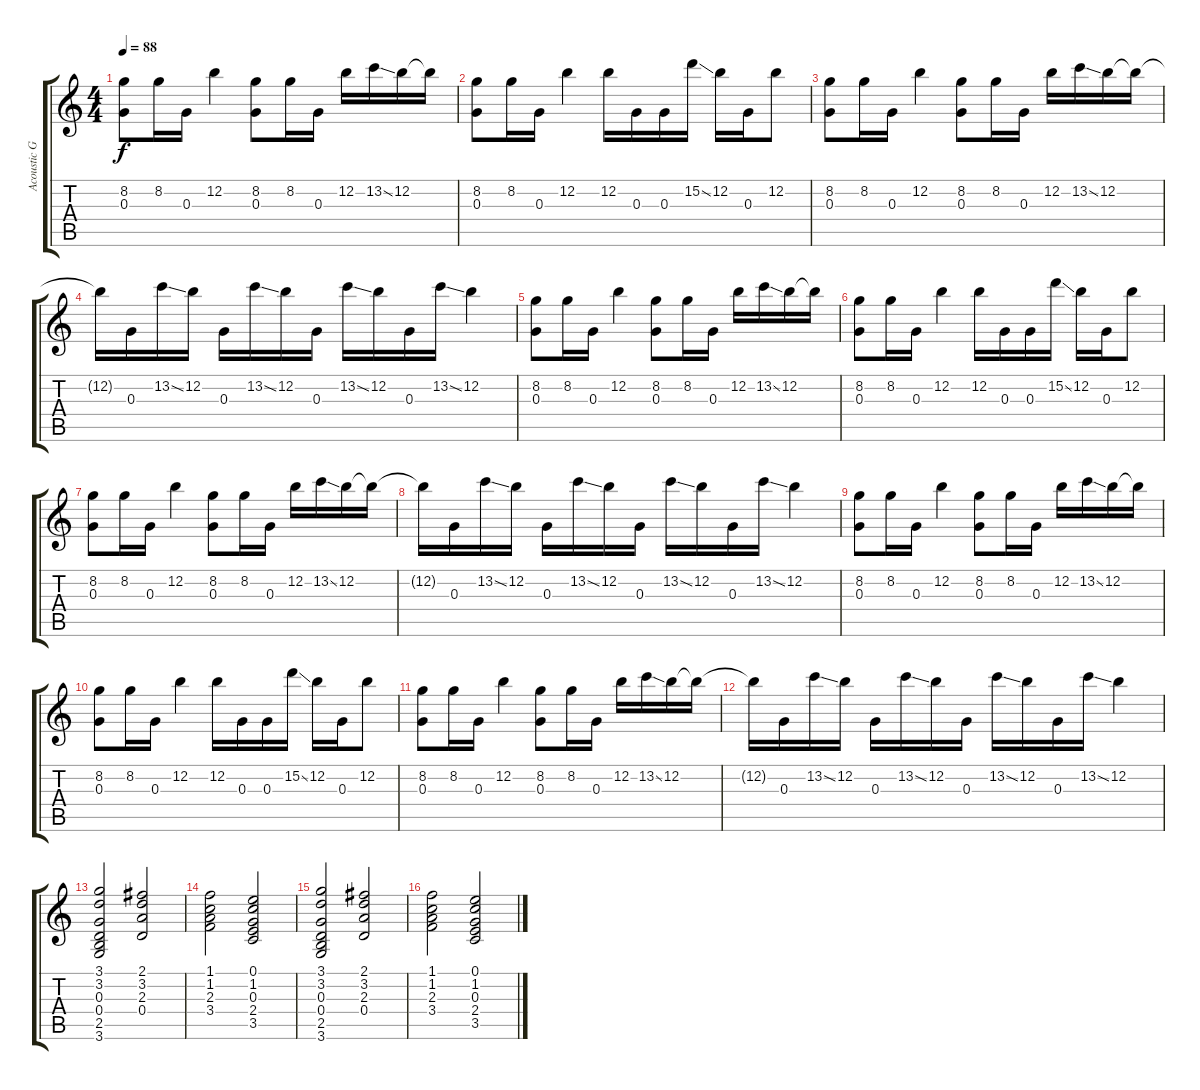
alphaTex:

\track ("Acoustic Guitar" "Acoustic G") {instrument acousticguitarsteel}
\staff {score tabs}
\tuning (E4 B3 G3 D3 A2 E2) {hide}
\ts (4 4)
\tempo 88
\clef g2
\ks c
(8.2 0.3).8{dy f} 8.2.16 0.3.16 12.2.4 (8.2 0.3).8 8.2.16 0.3.16 12.2.16 13.2{ss}.16 12.2.16 12.2{t}.16 |
(8.2 0.3).8 8.2.16 0.3.16 12.2.4 12.2.16 0.3.16 0.3.16 15.2{ss}.16 12.2.16 0.3.16 12.2.8 |
(8.2 0.3).8 8.2.16 0.3.16 12.2.4 (8.2 0.3).8 8.2.16 0.3.16 12.2.16 13.2{ss}.16 12.2.16 12.2{t}.16 |
12.2{t}.16 0.3.16 13.2{ss}.16 12.2.16 0.3.16 13.2{ss}.16 12.2.16 0.3.16 13.2{ss}.16 12.2.16 0.3.16 13.2{ss}.16 12.2.4 |
(8.2 0.3).8 8.2.16 0.3.16 12.2.4 (8.2 0.3).8 8.2.16 0.3.16 12.2.16 13.2{ss}.16 12.2.16 12.2{t}.16 |
(8.2 0.3).8 8.2.16 0.3.16 12.2.4 12.2.16 0.3.16 0.3.16 15.2{ss}.16 12.2.16 0.3.16 12.2.8 |
(8.2 0.3).8 8.2.16 0.3.16 12.2.4 (8.2 0.3).8 8.2.16 0.3.16 12.2.16 13.2{ss}.16 12.2.16 12.2{t}.16 |
12.2{t}.16 0.3.16 13.2{ss}.16 12.2.16 0.3.16 13.2{ss}.16 12.2.16 0.3.16 13.2{ss}.16 12.2.16 0.3.16 13.2{ss}.16 12.2.4 |
(8.2 0.3).8 8.2.16 0.3.16 12.2.4 (8.2 0.3).8 8.2.16 0.3.16 12.2.16 13.2{ss}.16 12.2.16 12.2{t}.16 |
(8.2 0.3).8 8.2.16 0.3.16 12.2.4 12.2.16 0.3.16 0.3.16 15.2{ss}.16 12.2.16 0.3.16 12.2.8 |
(8.2 0.3).8 8.2.16 0.3.16 12.2.4 (8.2 0.3).8 8.2.16 0.3.16 12.2.16 13.2{ss}.16 12.2.16 12.2{t}.16 |
12.2{t}.16 0.3.16 13.2{ss}.16 12.2.16 0.3.16 13.2{ss}.16 12.2.16 0.3.16 13.2{ss}.16 12.2.16 0.3.16 13.2{ss}.16 12.2.4 |
(3.1 3.2 0.3 0.4 2.5 3.6).2 (2.1 3.2 2.3 0.4).2 |
(1.1 1.2 2.3 3.4).2 (0.1 1.2 0.3 2.4 3.5).2 |
(3.1 3.2 0.3 0.4 2.5 3.6).2 (2.1 3.2 2.3 0.4).2 |
(1.1 1.2 2.3 3.4).2 (0.1 1.2 0.3 2.4 3.5).2
